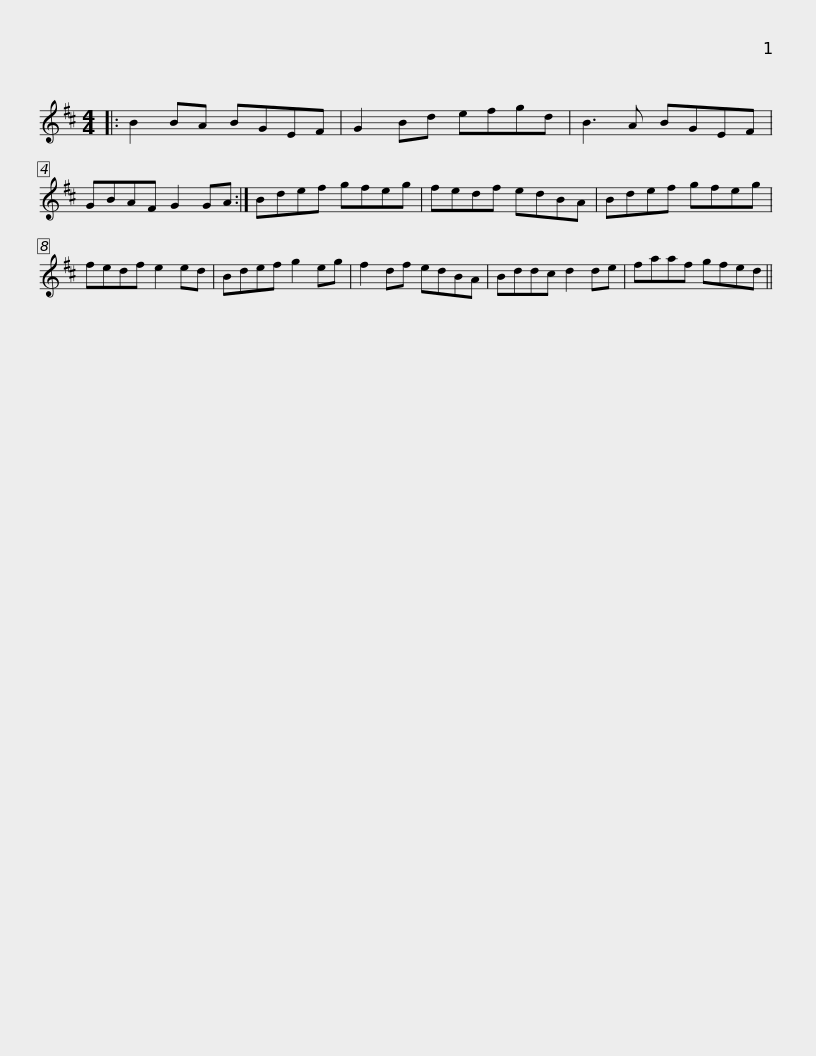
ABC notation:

X:1
L:1/8
M:4/4
I:linebreak $
K:D
V:1 treble
V:1
|: B2 BA BGEF | G2 Bd efgd | B3 A BGEF | GBAF G2 GA :| Bdef gfeg |$ %5
 fedf edBA | Bdef gfeg | fedf e2 ed | Bdef g2 eg | f2 df edBA | %10
 Bddc d2 de |$ faaf gfed || %12
